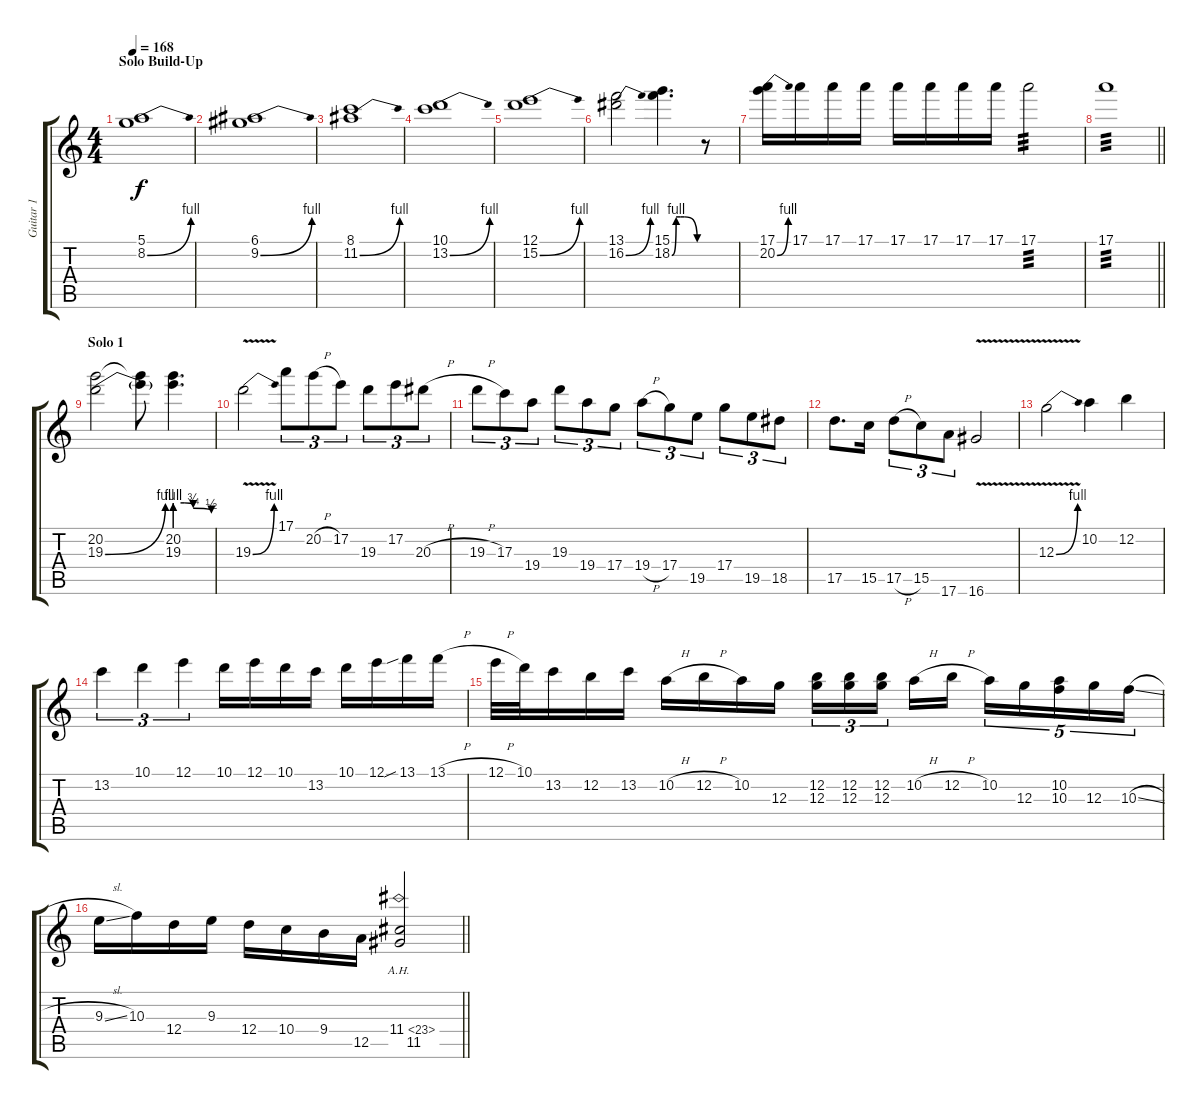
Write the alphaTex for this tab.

\track ("Guitar 1" "Guitar 1") {instrument distortionguitar}
\staff {score tabs}
\tuning (E4 B3 G3 D3 A2 E2) {hide}
\ts (4 4)
\section ("" "Solo Build-Up")
\tempo 168
\clef g2
\ks c
(5.1 8.2{be (bend 0 0 60 4)}).1{dy f} |
(6.1 9.2{be (bend 0 0 60 4)}).1 |
(8.1 11.2{be (bend 0 0 60 4)}).1 |
(10.1 13.2{be (bend 0 0 60 4)}).1 |
(12.1 15.2{be (bend 0 0 60 4)}).1 |
(13.1 16.2{be (bend 0 0 60 4)}).2 (15.1 18.2{be (custom 0 0 10 4 20 4 30 4 60 0)}).4{d} r.8 |
(17.1 20.2{be (bend 0 0 60 4)}).16 17.1.16 17.1.16 17.1.16 17.1.16 17.1.16 17.1.16 17.1.16 17.1.2{tp 3} |
\barLineRight lightlight
17.1.1{tp 3} |
\section ("" "Solo 1")
(20.2 19.3{be (bend 0 0 60 4)}).2 (20.2{t} 19.3{t}).8 (20.2 19.3{be (custom 0 4 15 4 30 3 60 2)}).4{d} |
19.3{be (bend 0 0 60 4) v}.2 17.1.8{tu (3 2)} 20.2{h}.8{tu (3 2)} 17.2.8{tu (3 2)} 19.3.8{tu (3 2)} 17.2.8{tu (3 2)} 20.3{h}.8{tu (3 2)} |
19.3{h}.8{tu (3 2)} 17.3.8{tu (3 2)} 19.4.8{tu (3 2)} 19.3.8{tu (3 2)} 19.4.8{tu (3 2)} 17.4.8{tu (3 2)} 19.4{h}.8{tu (3 2)} 17.4.8{tu (3 2)} 19.5.8{tu (3 2)} 17.4.8{tu (3 2)} 19.5.8{tu (3 2)} 18.5.8{tu (3 2)} |
17.5.8{d} 15.5.16 17.5{h}.8{tu (3 2)} 15.5.8{tu (3 2)} 17.6.8{tu (3 2)} 16.6{v}.2 |
12.3{be (bend 0 0 60 4) v}.2 10.2.4 12.2.4 |
13.2.4{tu (3 2)} 10.1.4{tu (3 2)} 12.1.4{tu (3 2)} 10.1.16 12.1.16 10.1.16 13.2.16 10.1.16 12.1.16 13.1{sib}.16 13.1{h}.16 |
12.1{h}.32 10.1.32 13.2.16 12.2.16 13.2.16 10.2{h}.16 12.2{h}.16 10.2.16 12.3.16 (12.2 12.3).16{tu (3 2)} (12.2 12.3).16{tu (3 2)} (12.2 12.3).16{tu (3 2) beam splitsecondary} 10.2{h}.16 12.2{h}.16 10.2.16{tu (5 4)} 12.3.16{tu (5 4)} (10.2 10.3).16{tu (5 4)} 12.3.16{tu (5 4)} 10.3{sl}.16{tu (5 4)} |
\barLineRight lightlight
9.3{sl}.16 10.3.16 12.4.16 9.3.16 12.4.16 10.4.16 9.4.16 12.5.16 (11.4{ah 12} 11.5).2
